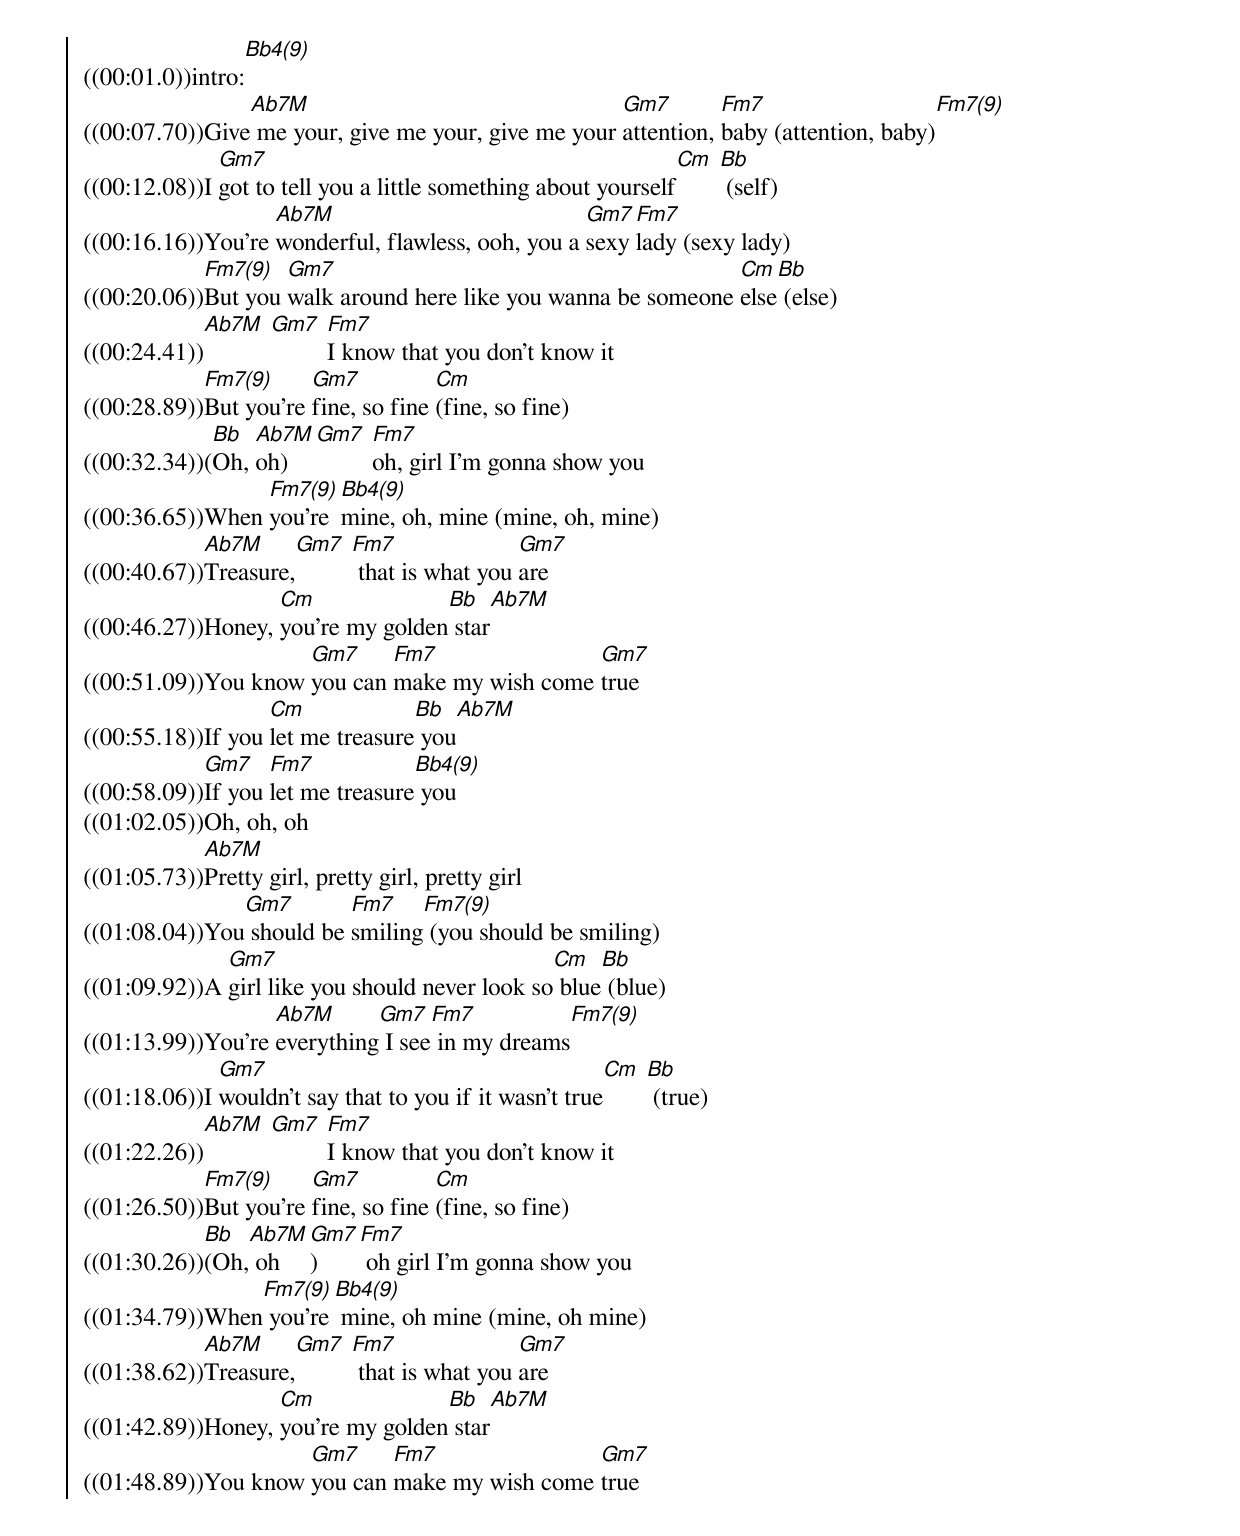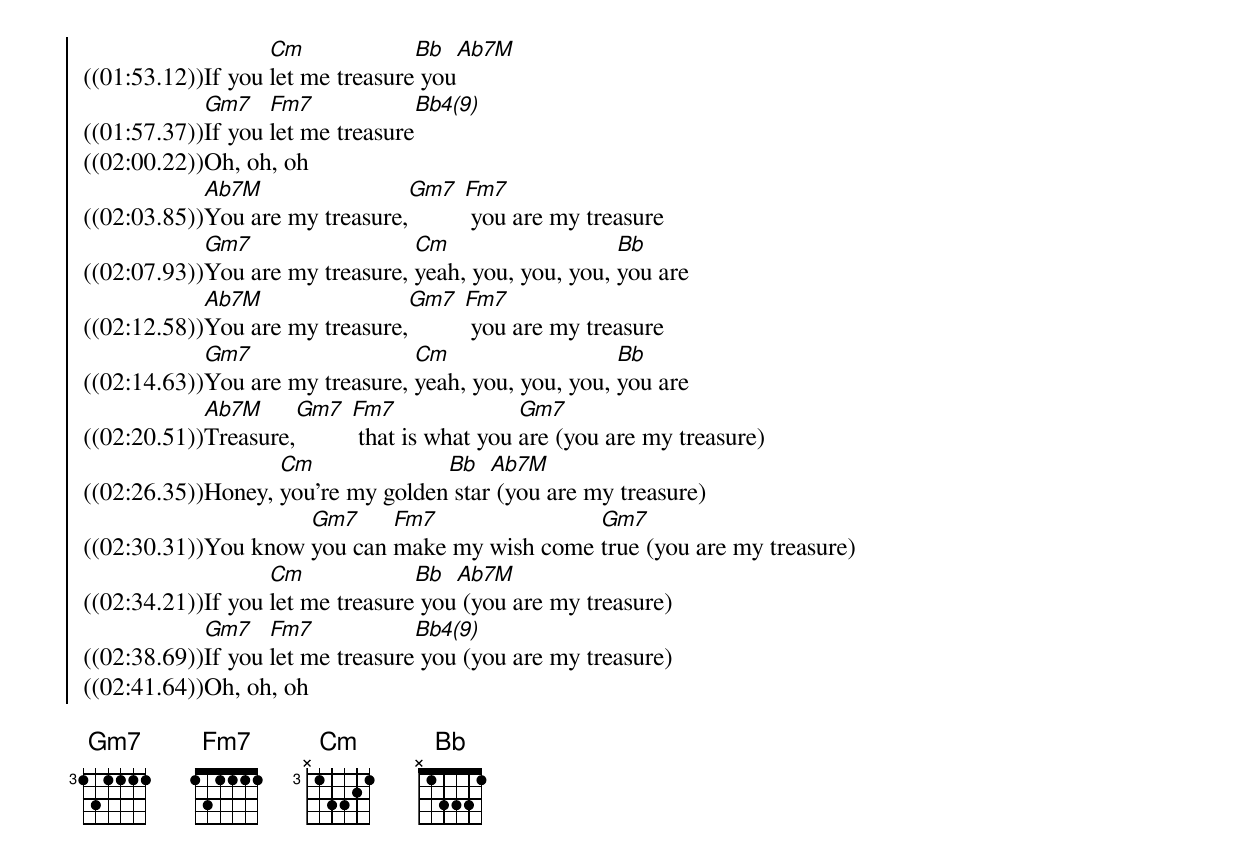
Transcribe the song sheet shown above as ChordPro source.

{soc}
((00:01.0))intro:[Bb4(9)]
((00:07.70))Give[Ab7M] me your, give me your, give me your [Gm7]attention, [Fm7]baby (attention, baby)[Fm7(9)]
((00:12.08))I [Gm7]got to tell you a little something about yourself[Cm] [Bb] (self)
((00:16.16))You're [Ab7M]wonderful, flawless, ooh, you a [Gm7]sexy [Fm7]lady (sexy lady)
((00:20.06))[Fm7(9)]But you [Gm7]walk around here like you wanna be someone [Cm]else[Bb] (else)
((00:24.41))[Ab7M] [Gm7] [Fm7]I know that you don't know it
((00:28.89))[Fm7(9)]But you're [Gm7]fine, so fine [Cm](fine, so fine)
((00:32.34))([Bb]Oh, [Ab7M]oh)[Gm7] [Fm7]oh, girl I'm gonna show you
((00:36.65))When [Fm7(9)]you're [Bb4(9)]mine, oh, mine (mine, oh, mine)
((00:40.67))[Ab7M]Treasure,[Gm7] [Fm7] that is what you [Gm7]are
((00:46.27))Honey, [Cm]you're my golden[Bb] star[Ab7M]
((00:51.09))You know [Gm7]you can [Fm7]make my wish come [Gm7]true
((00:55.18))If you [Cm]let me treasure[Bb] you[Ab7M]
((00:58.09))[Gm7]If you [Fm7]let me treasure[Bb4(9)] you
((01:02.05))Oh, oh, oh
((01:05.73))[Ab7M]Pretty girl, pretty girl, pretty girl
((01:08.04))You[Gm7] should be [Fm7]smiling[Fm7(9)] (you should be smiling)
((01:09.92))A [Gm7]girl like you should never look so[Cm] blue[Bb] (blue)
((01:13.99))You're [Ab7M]everything[Gm7] I see[Fm7] in my dreams[Fm7(9)]
((01:18.06))I [Gm7]wouldn't say that to you if it wasn't true[Cm] [Bb] (true)
((01:22.26))[Ab7M] [Gm7] [Fm7]I know that you don't know it
((01:26.50))[Fm7(9)]But you're [Gm7]fine, so fine [Cm](fine, so fine)
((01:30.26))[Bb](Oh,[Ab7M] oh[Gm7])[Fm7] oh girl I'm gonna show you
((01:34.79))When[Fm7(9)] you're[Bb4(9)] mine, oh mine (mine, oh mine)
((01:38.62))[Ab7M]Treasure,[Gm7] [Fm7] that is what you [Gm7]are
((01:42.89))Honey, [Cm]you're my golden[Bb] star[Ab7M]
((01:48.89))You know [Gm7]you can [Fm7]make my wish come [Gm7]true
((01:53.12))If you [Cm]let me treasure[Bb] you[Ab7M]
((01:57.37))[Gm7]If you [Fm7]let me treasure[Bb4(9)]
((02:00.22))Oh, oh, oh
((02:03.85))[Ab7M]You are my treasure,[Gm7] [Fm7] you are my treasure
((02:07.93))[Gm7]You are my treasure, [Cm]yeah, you, you, you, [Bb]you are
((02:12.58))[Ab7M]You are my treasure,[Gm7] [Fm7] you are my treasure
((02:14.63))[Gm7]You are my treasure, [Cm]yeah, you, you, you, [Bb]you are
((02:20.51))[Ab7M]Treasure,[Gm7] [Fm7] that is what you [Gm7]are (you are my treasure)
((02:26.35))Honey, [Cm]you're my golden[Bb] star[Ab7M] (you are my treasure)
((02:30.31))You know [Gm7]you can [Fm7]make my wish come [Gm7]true (you are my treasure)
((02:34.21))If you [Cm]let me treasure[Bb] you[Ab7M] (you are my treasure)
((02:38.69))[Gm7]If you [Fm7]let me treasure[Bb4(9)] you (you are my treasure)
((02:41.64))Oh, oh, oh

{eoc}
